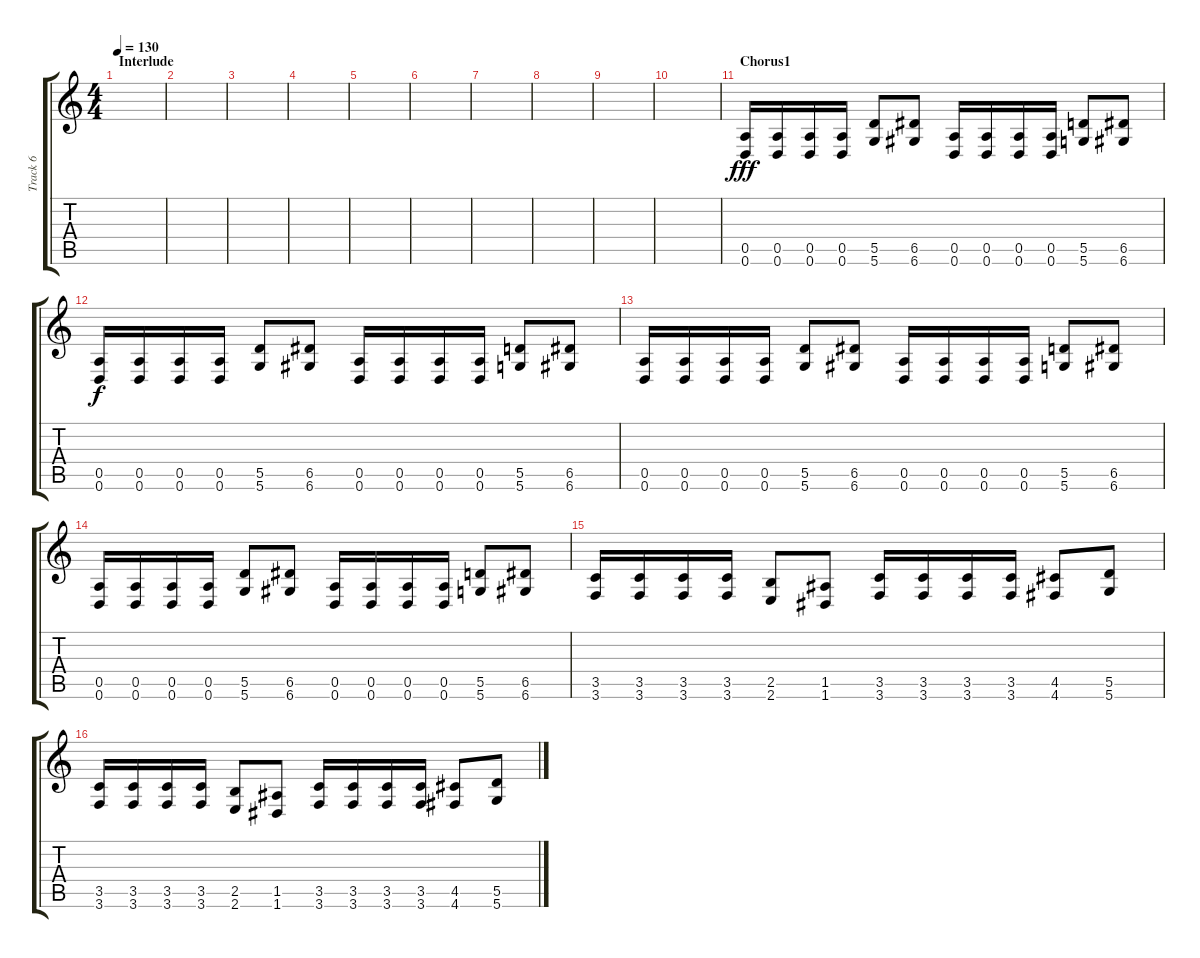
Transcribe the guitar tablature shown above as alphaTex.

\track ("Track 6" "Track 6") {instrument distortionguitar}
\staff {score tabs}
\tuning (E4 B3 G3 D3 A2 D2) {hide}
\ts (4 4)
\section ("" "Interlude")
\tempo 130
\clef g2
\ks c
|
|
|
|
|
|
|
|
|
|
\section ("" "Chorus1")
(0.5 0.6).16{dy fff} (0.5 0.6).16 (0.5 0.6).16 (0.5 0.6).16 (5.5 5.6).8 (6.5 6.6).8 (0.5 0.6).16 (0.5 0.6).16 (0.5 0.6).16 (0.5 0.6).16 (5.5 5.6).8 (6.5 6.6).8 |
(0.5 0.6).16{dy f} (0.5 0.6).16 (0.5 0.6).16 (0.5 0.6).16 (5.5 5.6).8 (6.5 6.6).8 (0.5 0.6).16 (0.5 0.6).16 (0.5 0.6).16 (0.5 0.6).16 (5.5 5.6).8 (6.5 6.6).8 |
(0.5 0.6).16 (0.5 0.6).16 (0.5 0.6).16 (0.5 0.6).16 (5.5 5.6).8 (6.5 6.6).8 (0.5 0.6).16 (0.5 0.6).16 (0.5 0.6).16 (0.5 0.6).16 (5.5 5.6).8 (6.5 6.6).8 |
(0.5 0.6).16 (0.5 0.6).16 (0.5 0.6).16 (0.5 0.6).16 (5.5 5.6).8 (6.5 6.6).8 (0.5 0.6).16 (0.5 0.6).16 (0.5 0.6).16 (0.5 0.6).16 (5.5 5.6).8 (6.5 6.6).8 |
(3.5 3.6).16 (3.5 3.6).16 (3.5 3.6).16 (3.5 3.6).16 (2.5 2.6).8 (1.5 1.6).8 (3.5 3.6).16 (3.5 3.6).16 (3.5 3.6).16 (3.5 3.6).16 (4.5 4.6).8 (5.5 5.6).8 |
(3.5 3.6).16 (3.5 3.6).16 (3.5 3.6).16 (3.5 3.6).16 (2.5 2.6).8 (1.5 1.6).8 (3.5 3.6).16 (3.5 3.6).16 (3.5 3.6).16 (3.5 3.6).16 (4.5 4.6).8 (5.5 5.6).8
